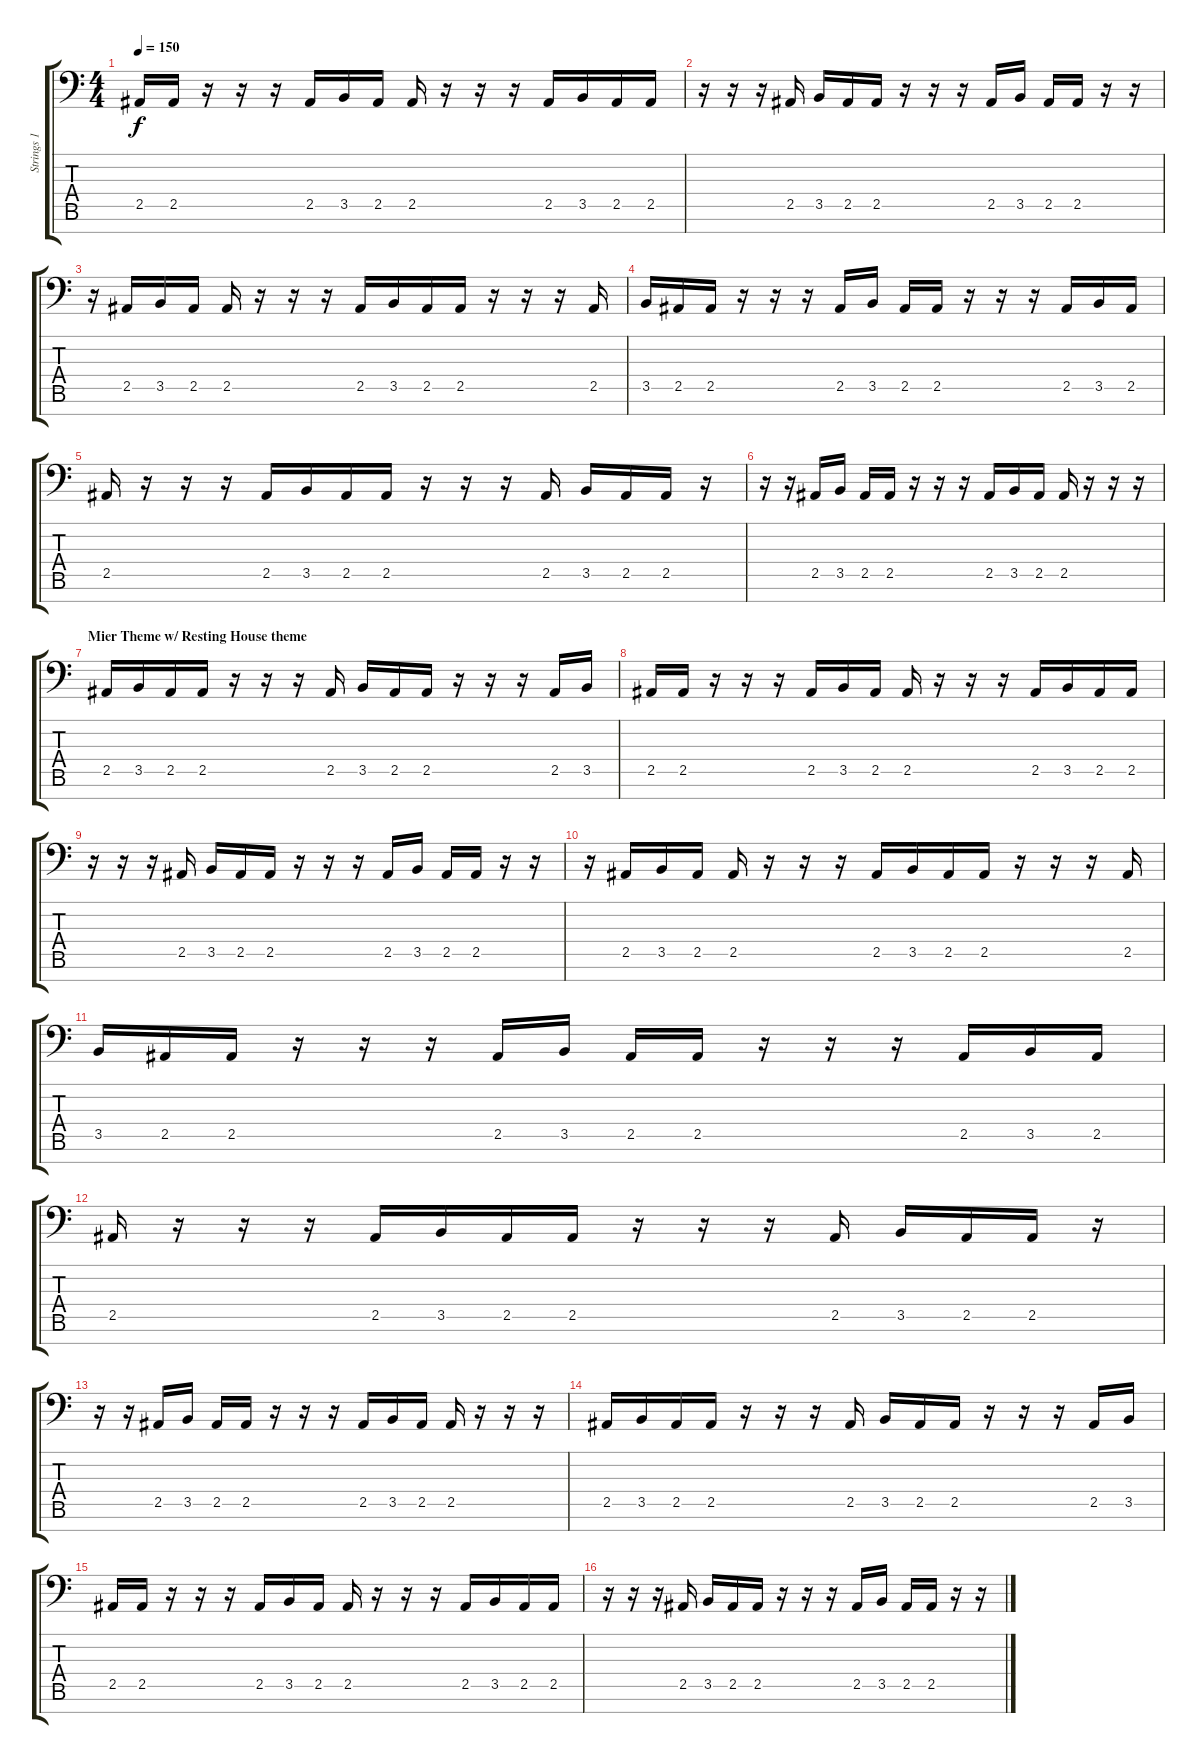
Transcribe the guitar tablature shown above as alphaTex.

\track ("Strings 1" "Strings 1") {instrument stringensemble1}
\staff {score tabs}
\tuning (Eb4 Bb3 Gb3 Db3 Ab2 Eb2 Bb1) {hide}
\ts (4 4)
\tempo 150
\clef f4
\ks c
2.5.16{dy f} 2.5.16 r.16 r.16 r.16 2.5.16 3.5.16 2.5.16 2.5.16 r.16 r.16 r.16 2.5.16 3.5.16 2.5.16 2.5.16 |
r.16 r.16 r.16 2.5.16 3.5.16 2.5.16 2.5.16 r.16 r.16 r.16 2.5.16 3.5.16 2.5.16 2.5.16 r.16 r.16 |
r.16 2.5.16 3.5.16 2.5.16 2.5.16 r.16 r.16 r.16 2.5.16 3.5.16 2.5.16 2.5.16 r.16 r.16 r.16 2.5.16 |
3.5.16 2.5.16 2.5.16 r.16 r.16 r.16 2.5.16 3.5.16 2.5.16 2.5.16 r.16 r.16 r.16 2.5.16 3.5.16 2.5.16 |
2.5.16 r.16 r.16 r.16 2.5.16 3.5.16 2.5.16 2.5.16 r.16 r.16 r.16 2.5.16 3.5.16 2.5.16 2.5.16 r.16 |
r.16 r.16 2.5.16 3.5.16 2.5.16 2.5.16 r.16 r.16 r.16 2.5.16 3.5.16 2.5.16 2.5.16 r.16 r.16 r.16 |
\section ("" "Mier Theme w/ Resting House theme")
2.5.16 3.5.16 2.5.16 2.5.16 r.16 r.16 r.16 2.5.16 3.5.16 2.5.16 2.5.16 r.16 r.16 r.16 2.5.16 3.5.16 |
2.5.16 2.5.16 r.16 r.16 r.16 2.5.16 3.5.16 2.5.16 2.5.16 r.16 r.16 r.16 2.5.16 3.5.16 2.5.16 2.5.16 |
r.16 r.16 r.16 2.5.16 3.5.16 2.5.16 2.5.16 r.16 r.16 r.16 2.5.16 3.5.16 2.5.16 2.5.16 r.16 r.16 |
r.16 2.5.16 3.5.16 2.5.16 2.5.16 r.16 r.16 r.16 2.5.16 3.5.16 2.5.16 2.5.16 r.16 r.16 r.16 2.5.16 |
3.5.16 2.5.16 2.5.16 r.16 r.16 r.16 2.5.16 3.5.16 2.5.16 2.5.16 r.16 r.16 r.16 2.5.16 3.5.16 2.5.16 |
2.5.16 r.16 r.16 r.16 2.5.16 3.5.16 2.5.16 2.5.16 r.16 r.16 r.16 2.5.16 3.5.16 2.5.16 2.5.16 r.16 |
r.16 r.16 2.5.16 3.5.16 2.5.16 2.5.16 r.16 r.16 r.16 2.5.16 3.5.16 2.5.16 2.5.16 r.16 r.16 r.16 |
2.5.16 3.5.16 2.5.16 2.5.16 r.16 r.16 r.16 2.5.16 3.5.16 2.5.16 2.5.16 r.16 r.16 r.16 2.5.16 3.5.16 |
2.5.16 2.5.16 r.16 r.16 r.16 2.5.16 3.5.16 2.5.16 2.5.16 r.16 r.16 r.16 2.5.16 3.5.16 2.5.16 2.5.16 |
r.16 r.16 r.16 2.5.16 3.5.16 2.5.16 2.5.16 r.16 r.16 r.16 2.5.16 3.5.16 2.5.16 2.5.16 r.16 r.16
